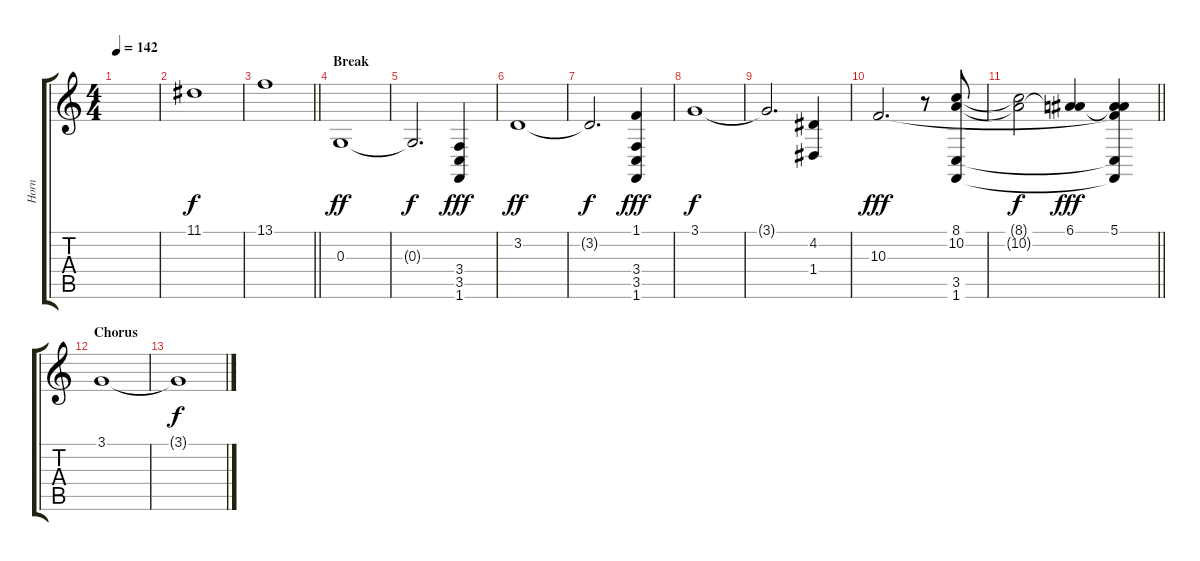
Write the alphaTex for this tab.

\track ("Horn" "Horn") {instrument frenchhorn}
\staff {score tabs}
\tuning (E4 B3 G3 D3 A2 E2) {hide}
\ts (4 4)
\tempo 142
\clef g2
\ks c
|
11.1.1{dy f instrument frenchhorn} |
\barLineRight lightlight
13.1.1 |
\section ("" "Break")
0.3.1{dy ff} |
0.3{t}.2{d dy f} (3.4 3.5 1.6).4{dy fff} |
3.2.1{dy ff} |
3.2{t}.2{d dy f} (1.1 3.4 3.5 1.6).4{dy fff} |
3.1.1{dy f} |
3.1{t}.2{d} (4.2 1.4).4 |
10.3.2{d dy fff} r.8 (8.1 10.2 3.5 1.6).8 |
\barLineRight lightlight
(8.1{t} 10.2{t}).2{dy f} (6.1 10.2{t}).4{dy fff} (5.1 10.2{t} 10.3{t} 3.5{t} 1.6{t}).4 |
\section ("" "Chorus")
3.1.1 |
3.1{t}.1{dy f}
